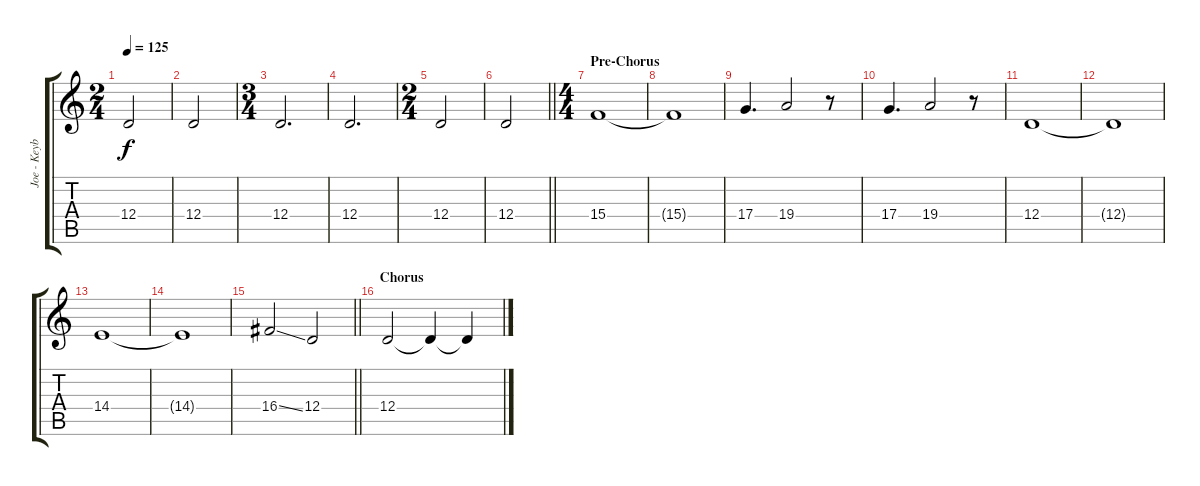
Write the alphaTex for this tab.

\track ("Joe - Keyboards" "Joe - Keyb") {instrument lead3calliope}
\staff {score tabs}
\tuning (E4 B3 G3 D3 A2 E2) {hide}
\ts (2 4)
\tempo 125
\clef g2
\ks c
12.4.2{dy f} |
12.4.2 |
\ts (3 4)
12.4.2{d} |
12.4.2{d} |
\ts (2 4)
12.4.2 |
\barLineRight lightlight
12.4.2 |
\ts (4 4)
\section ("" "Pre-Chorus")
15.4.1{volume 16 instrument lead3calliope} |
15.4{t}.1 |
17.4.4{d} 19.4.2 r.8 |
17.4.4{d} 19.4.2 r.8 |
12.4.1 |
12.4{t}.1 |
14.4.1 |
14.4{t}.1 |
\barLineRight lightlight
16.4{ss}.2 12.4.2 |
\section ("" "Chorus")
12.4.2{instrument lead2sawtooth} 12.4{t}.4 12.4{sl t}.4
